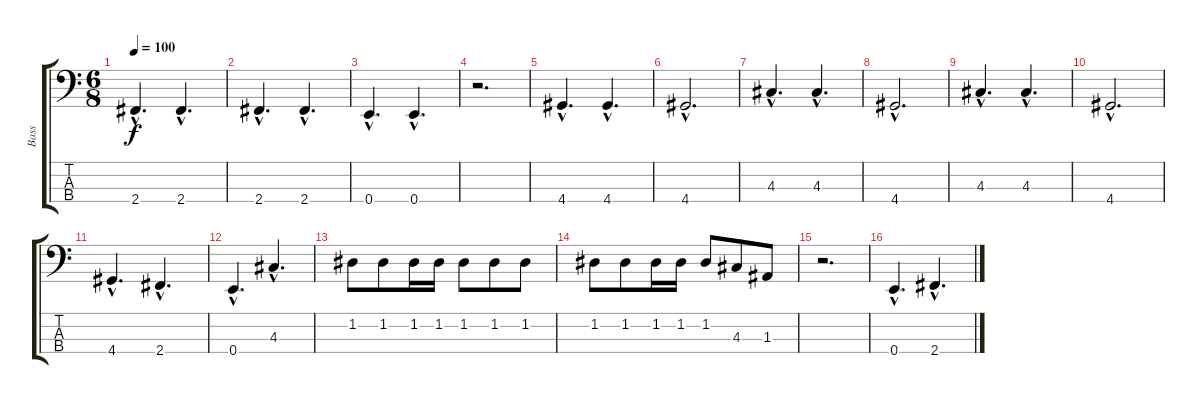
\track ("Bass" "Bass") {instrument electricbasspick}
\staff {score tabs}
\tuning (G2 D2 A1 E1) {hide}
\ts (6 8)
\tempo 100
\clef f4
\ks c
2.4{hac}.4{d dy f} 2.4{hac}.4{d} |
2.4{hac}.4{d} 2.4{hac}.4{d} |
0.4{hac}.4{d} 0.4{hac}.4{d} |
r.2{d} |
4.4{hac}.4{d} 4.4{hac}.4{d} |
4.4{hac}.2{d} |
4.3{hac}.4{d} 4.3{hac}.4{d} |
4.4{hac}.2{d} |
4.3{hac}.4{d} 4.3{hac}.4{d} |
4.4{hac}.2{d} |
4.4{hac}.4{d} 2.4{hac}.4{d} |
0.4{hac}.4{d} 4.3{hac}.4{d} |
1.2.8 1.2.8 1.2.16 1.2.16 1.2.8 1.2.8 1.2.8 |
1.2.8 1.2.8 1.2.16 1.2.16 1.2.8 4.3.8 1.3.8 |
r.2{d} |
0.4{hac}.4{d} 2.4{hac}.4{d}
